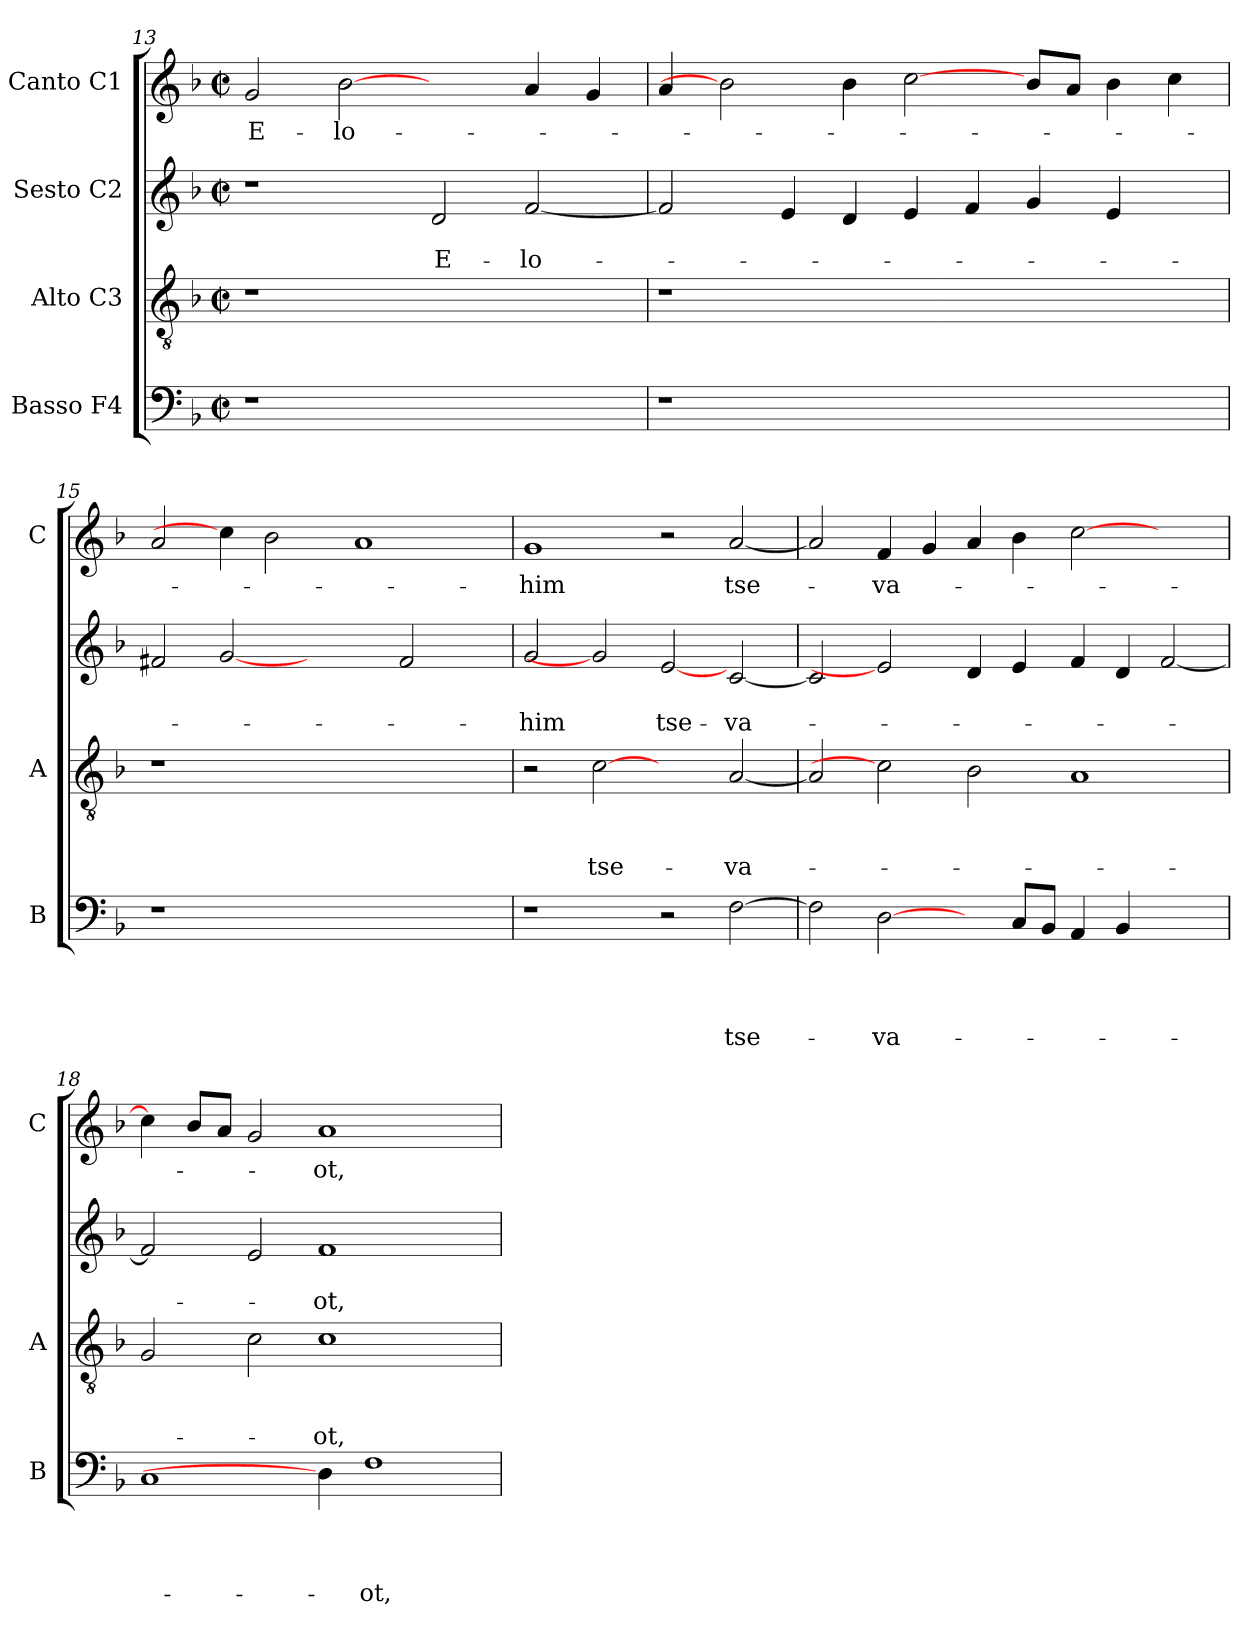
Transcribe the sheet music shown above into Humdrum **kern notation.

**kern	**text	**text	**text	**text	**kern	**text	**text	**text	**kern	**text	**text	**kern	**text
*part4	*part4	*part4	*part4	*part4	*part3	*part3	*part3	*part3	*part2	*part2	*part2	*part1	*part1
*staff4	*staff4	*staff4	*staff4	*staff4	*staff3	*staff3	*staff3	*staff3	*staff2	*staff2	*staff2	*staff1	*staff1
*I"Basso F4	*	*	*	*	*I"Alto C3	*	*	*	*I"Sesto C2	*	*	*I"Canto C1	*
*I'B	*	*	*	*	*I'A	*	*	*	*	*	*	*I'C	*
*clefF4	*	*	*	*	*clefGv2	*	*	*	*clefG2	*	*	*clefG2	*
*k[b-]	*	*	*	*	*k[b-]	*	*	*	*k[b-]	*	*	*k[b-]	*
*F:	*	*	*	*	*F:	*	*	*	*F:	*	*	*F:	*
*M2/2	*	*	*	*	*M2/2	*	*	*	*M2/2	*	*	*M2/2	*
*met(c|)	*	*	*	*	*met(c|)	*	*	*	*met(c|)	*	*	*met(c|)	*
=13	=13	=13	=13	=13	=13	=13	=13	=13	=13	=13	=13	=13	=13
!	!	!	!	!	!	!	!	!	!	!	!	!	!LO:LY:b
1r	.	.	.	.	1r	.	.	.	1r	.	.	2g/	E-
!	!	!	!	!	!	!	!	!	!	!	!	!	!LO:LY:b
.	.	.	.	.	.	.	.	.	.	.	.	[2b-	-lo-
!	!	!	!	!	!	!	!	!	!	!	!LO:LY:b	!	!
1ryy	.	.	.	.	1ryy	.	.	.	2d/	.	E-	2ryy	.
!	!	!	!	!	!	!	!	!	!	!	!LO:LY:b	!	!
.	.	.	.	.	.	.	.	.	[2f/	.	-lo-	4a/	.
.	.	.	.	.	.	.	.	.	.	.	.	4g/	.
=14	=14	=14	=14	=14	=14	=14	=14	=14	=14	=14	=14	=14	=14
1r	.	.	.	.	1r	.	.	.	2f/]	.	.	4a/	.
.	.	.	.	.	.	.	.	.	.	.	.	2b-]	.
.	.	.	.	.	.	.	.	.	4e/	.	.	.	.
.	.	.	.	.	.	.	.	.	4d/	.	.	4b-\	.
1ryy	.	.	.	.	1ryy	.	.	.	4e/	.	.	[2cc\	.
.	.	.	.	.	.	.	.	.	4f/	.	.	.	.
.	.	.	.	.	.	.	.	.	4g/	.	.	8b-/L	.
.	.	.	.	.	.	.	.	.	.	.	.	8a/J	.
.	.	.	.	.	.	.	.	.	4e/	.	.	4b-\	.
4ryy	.	.	.	.	4ryy	.	.	.	4ryy	.	.	4cc\	.
=15	=15	=15	=15	=15	=15	=15	=15	=15	=15	=15	=15	=15	=15
1r	.	.	.	.	1r	.	.	.	2f#X/	.	.	2a/	.
.	.	.	.	.	.	.	.	.	[2g	.	.	4cc\]	.
.	.	.	.	.	.	.	.	.	.	.	.	2b-\	.
1ryy	.	.	.	.	1ryy	.	.	.	2ryy	.	.	.	.
.	.	.	.	.	.	.	.	.	.	.	.	1a	.
.	.	.	.	.	.	.	.	.	2f#/	.	.	.	.
4ryy	.	.	.	.	4ryy	.	.	.	4ryy	.	.	.	.
=16	=16	=16	=16	=16	=16	=16	=16	=16	=16	=16	=16	=16	=16
!	!	!	!	!	!	!	!	!	!	!	!LO:LY:b	!	!LO:LY:b
1r	.	.	.	.	2r	.	.	.	2g/	.	-him	1g	-him
!	!	!	!	!	!	!	!	!LO:LY:b	!	!	!	!	!
.	.	.	.	.	[2c	.	.	tse-	2g]	.	.	.	.
!	!	!	!	!	!	!	!	!	!	!	!LO:LY:b	!	!
2r	.	.	.	.	2ryy	.	.	.	[2e	.	tse-	2r	.
!	!	!	!	!LO:LY:b	!	!	!	!LO:LY:b	!	!	!LO:LY:b	!	!LO:LY:b
[2F\	.	.	.	tse-	[2A/	.	.	-va-	[2c/	.	-va-	[2a/	tse-
=17	=17	=17	=17	=17	=17	=17	=17	=17	=17	=17	=17	=17	=17
2F\]	.	.	.	.	2A/]	.	.	.	2c/]	.	.	2a/]	.
!	!	!	!	!LO:LY:b	!	!	!	!	!	!	!	!	!LO:LY:b
[2D\	.	.	.	-va-	2c]	.	.	.	2e]	.	.	4f/	-va-
.	.	.	.	.	.	.	.	.	.	.	.	4g/	.
4ryy	.	.	.	.	2B-\	.	.	.	4d/	.	.	4a/	.
8C/L	.	.	.	.	.	.	.	.	4e/	.	.	4b-\	.
8BB-/J	.	.	.	.	.	.	.	.	.	.	.	.	.
4AA/	.	.	.	.	1A	.	.	.	4f/	.	.	[2cc\	.
4BB-/	.	.	.	.	.	.	.	.	4d/	.	.	.	.
2ryy	.	.	.	.	.	.	.	.	[2f/	.	.	2ryy	.
!!LO:LB:g=z
=18	=18	=18	=18	=18	=18	=18	=18	=18	=18	=18	=18	=18	=18
1C	.	.	.	.	2G/	.	.	.	2f/]	.	.	4cc\]	.
.	.	.	.	.	.	.	.	.	.	.	.	8b-/L	.
.	.	.	.	.	.	.	.	.	.	.	.	8a/J	.
.	.	.	.	.	2c\	.	.	.	2e/	.	.	2g/	.
!	!	!	!	!	!	!	!	!LO:LY:b	!	!	!LO:LY:b	!	!LO:LY:b
4D\]	.	.	.	.	1c	.	.	-ot,	1f	.	-ot,	1a	-ot,
!	!	!	!	!LO:LY:b	!	!	!	!	!	!	!	!	!
1F	.	.	.	-ot,	.	.	.	.	.	.	.	.	.
.	.	.	.	.	4ryy	.	.	.	4ryy	.	.	4ryy	.
=	=	=	=	=	=	=	=	=	=	=	=	=	=
*-	*-	*-	*-	*-	*-	*-	*-	*-	*-	*-	*-	*-	*-
